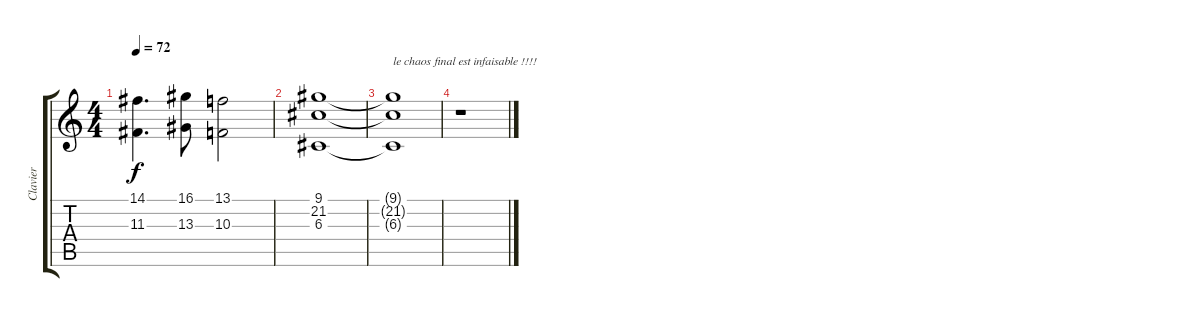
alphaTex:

\track ("Clavier" "Clavier") {instrument tremolostrings}
\staff {score tabs}
\tuning (E4 B3 G3 D3 A2 E2) {hide}
\ts (4 4)
\tempo 72
\clef g2
\ks c
(14.1 11.3).4{d dy f} (16.1 13.3).8 (13.1 10.3).2 |
(9.1 21.2 6.3).1 |
(9.1{t} 21.2{t} 6.3{t}).1{txt "le chaos final est infaisable !!!!"} |
r.1{volume 0}
